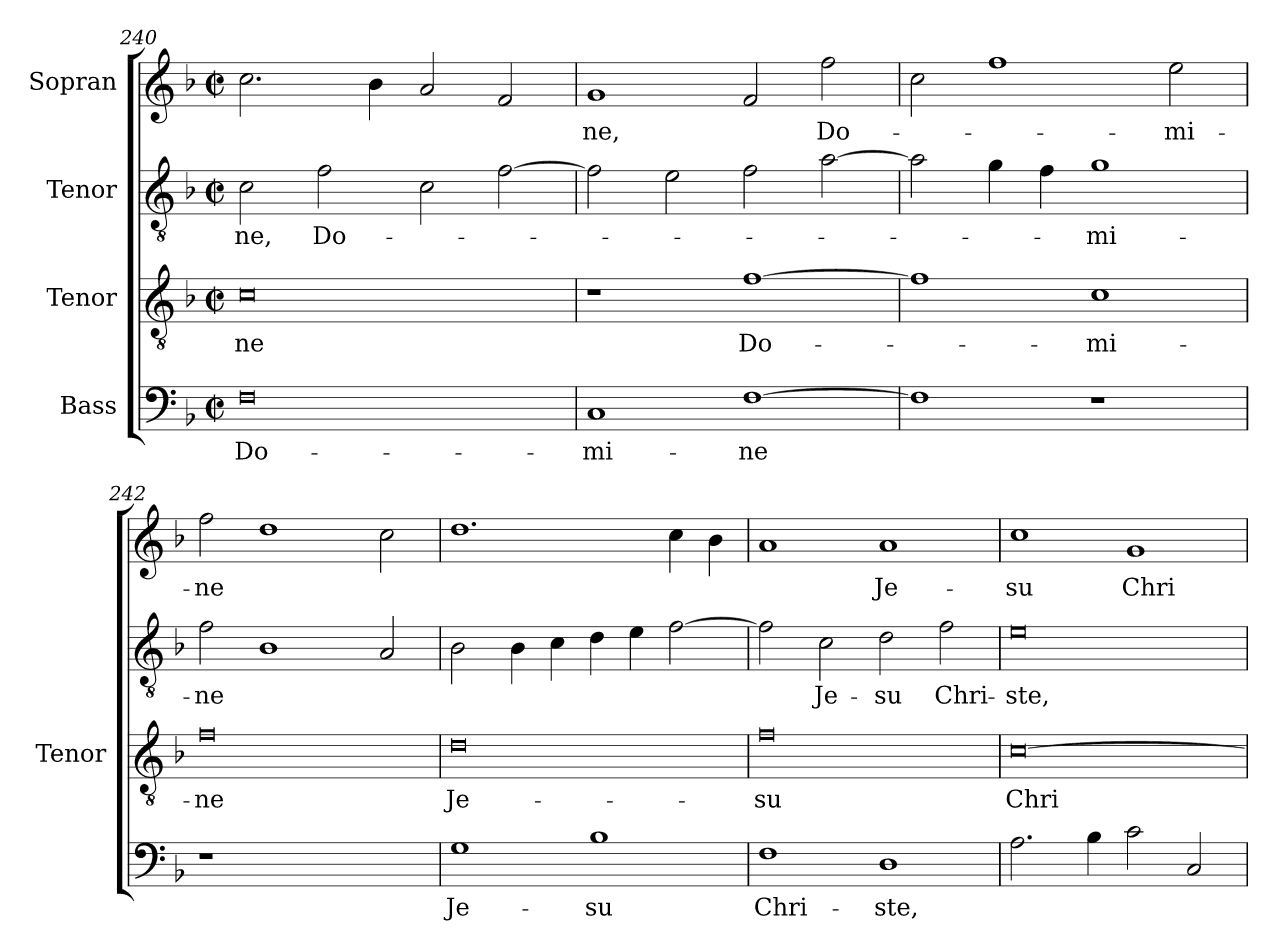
**kern	**text	**kern	**text	**kern	**text	**kern	**text
*part4	*part4	*part3	*part3	*part2	*part2	*part1	*part1
*staff4	*staff4	*staff3	*staff3	*staff2	*staff2	*staff1	*staff1
*I"Bass	*	*I"Tenor	*	*I"Tenor	*	*I"Sopran	*
*	*	*I'Tenor	*	*	*	*	*
*clefF4	*	*clefGv2	*	*clefGv2	*	*clefG2	*
*	*	*ITrd7c12	*	*ITrd7c12	*	*	*
*k[b-]	*	*k[b-]	*	*k[b-]	*	*k[b-]	*
*F:	*	*F:	*	*F:	*	*F:	*
*M2/2	*	*M2/2	*	*M2/2	*	*M2/2	*
*met(c|)	*	*met(c|)	*	*met(c|)	*	*met(c|)	*
=240	=240	=240	=240	=240	=240	=240	=240
!	!LO:LY:b:color=#000000	!	!	!	!	!	!
!	!	!	!LO:LY:b:color=#000000	!	!	!	!
!	!	!	!	!	!LO:LY:b:color=#000000	!	!
0Fi	Do-	0Ci	-ne	2Ci\	-ne,	2.cci\	.
!	!	!	!	!	!LO:LY:b:color=#000000	!	!
.	.	.	.	2Fi\	Do-	.	.
.	.	.	.	.	.	4b-i\	.
.	.	.	.	2Ci\	.	2ai/	.
.	.	.	.	[>2Fi\	.	2fi/	.
=240	=240	=240	=240	=240	=240	=240	=240
!	!LO:LY:b:color=#000000	!	!	!	!	!	!
!	!	!	!	!	!	!	!LO:LY:b:color=#000000
1Ci	-mi-	1r	.	2Fi\]	.	1gi	-ne,
.	.	.	.	2Ei\	.	.	.
!	!LO:LY:b:color=#000000	!	!	!	!	!	!
!	!	!	!LO:LY:b:color=#000000	!	!	!	!
[>1Fi	-ne	[>1Fi	Do-	2Fi\	.	2fi/	.
!	!	!	!	!	!	!	!LO:LY:b:color=#000000
.	.	.	.	[>2Ai\	.	2ffi\	Do-
=241	=241	=241	=241	=241	=241	=241	=241
1Fi]	.	1Fi]	.	2Ai\]	.	2cci\	.
.	.	.	.	4Gi\	.	1ffi	.
.	.	.	.	4Fi\	.	.	.
!	!	!	!LO:LY:b:color=#000000	!	!	!	!
!	!	!	!	!	!LO:LY:b:color=#000000	!	!
1r	.	1Ci	-mi-	1Gi	-mi-	.	.
!	!	!	!	!	!	!	!LO:LY:b:color=#000000
.	.	.	.	.	.	2eei\	-mi-
!!LO:LB:g=z
=242	=242	=242	=242	=242	=242	=242	=242
!LO:N:vis=1	!	!	!	!	!	!	!
!	!	!	!LO:LY:b:color=#000000	!	!	!	!
!	!	!	!	!	!LO:LY:b:color=#000000	!	!
!	!	!	!	!	!	!	!LO:LY:b:color=#000000
1r	.	0Fi	-ne	2Fi\	-ne	2ffi\	-ne
.	.	.	.	1BB-i	.	1ddi	.
1ryy	.	.	.	.	.	.	.
.	.	.	.	2AAi/	.	2cci\	.
=243	=243	=243	=243	=243	=243	=243	=243
!	!LO:LY:b:color=#000000	!	!	!	!	!	!
!	!	!	!LO:LY:b:color=#000000	!	!	!	!
1Gi	Je-	0Di	Je-	2BB-i\	.	1.ddi	.
.	.	.	.	4BB-i\	.	.	.
.	.	.	.	4Ci\	.	.	.
!	!LO:LY:b:color=#000000	!	!	!	!	!	!
1B-i	-su	.	.	4Di\	.	.	.
.	.	.	.	4Ei\	.	.	.
.	.	.	.	[>2Fi\	.	4cci\	.
.	.	.	.	.	.	4b-i\	.
=244	=244	=244	=244	=244	=244	=244	=244
!	!LO:LY:b:color=#000000	!	!	!	!	!	!
!	!	!	!LO:LY:b:color=#000000	!	!	!	!
1Fi	Chri-	0Fi	-su	2Fi\]	.	1ai	.
!	!	!	!	!	!LO:LY:b:color=#000000	!	!
.	.	.	.	2Ci\	Je-	.	.
!	!LO:LY:b:color=#000000	!	!	!	!	!	!
!	!	!	!	!	!LO:LY:b:color=#000000	!	!
!	!	!	!	!	!	!	!LO:LY:b:color=#000000
1Di	-ste,	.	.	2Di\	-su	1ai	Je-
!	!	!	!	!	!LO:LY:b:color=#000000	!	!
.	.	.	.	2Fi\	Chri-	.	.
=245	=245	=245	=245	=245	=245	=245	=245
!	!	!	!LO:LY:b:color=#000000	!	!	!	!
!	!	!	!	!	!LO:LY:b:color=#000000	!	!
!	!	!	!	!	!	!	!LO:LY:b:color=#000000
2.Ai\	.	[>0Ci	Chri-	0Ei	-ste,	1cci	-su
4B-i\	.	.	.	.	.	.	.
!	!	!	!	!	!	!	!LO:LY:b:color=#000000
2ci\	.	.	.	.	.	1gi	Chri-
2Ci/	.	.	.	.	.	.	.
=	=	=	=	=	=	=	=
*-	*-	*-	*-	*-	*-	*-	*-
